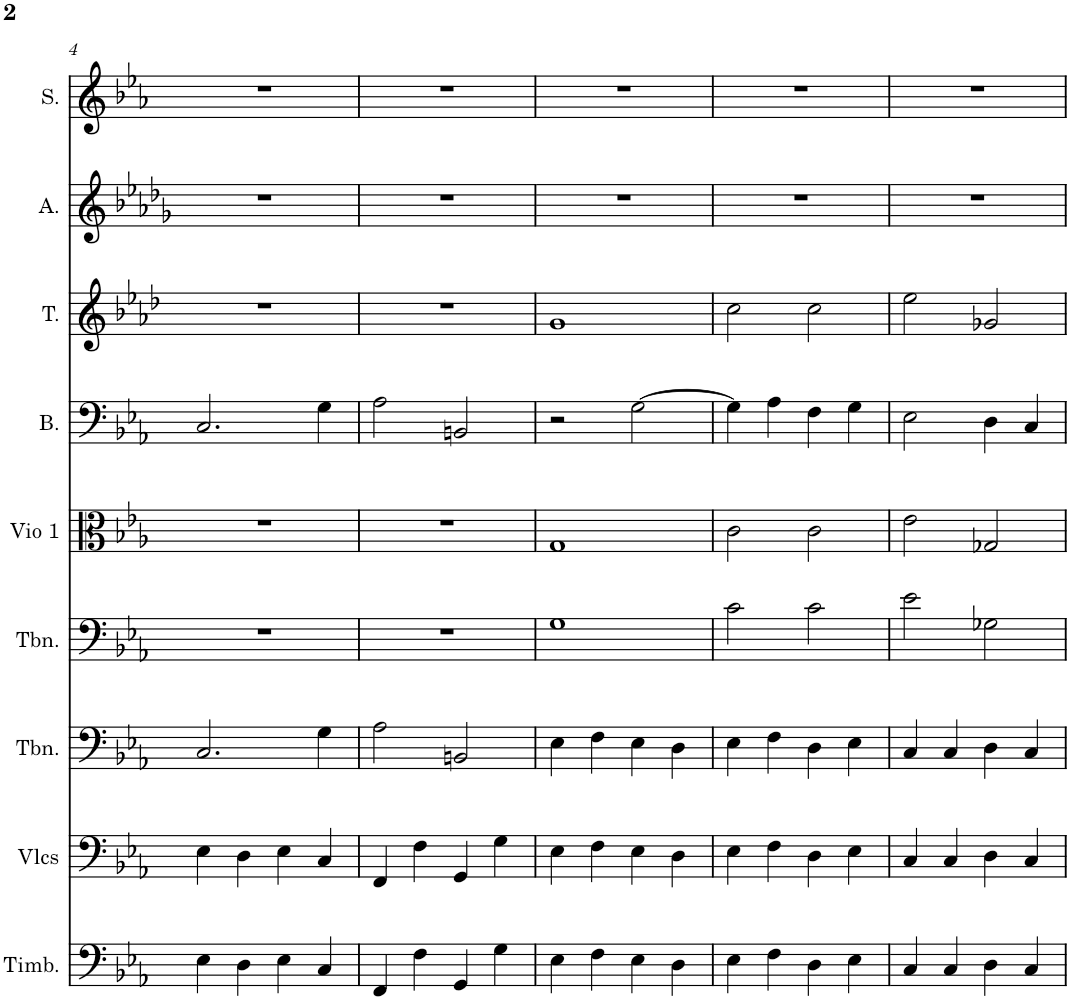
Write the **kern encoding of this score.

**kern	**kern	**kern	**kern	**kern	**kern	**kern	**kern	**kern
*part9	*part8	*part7	*part6	*part5	*part4	*part3	*part2	*part1
*staff9	*staff8	*staff7	*staff6	*staff5	*staff4	*staff3	*staff2	*staff1
*I"Timbales, Staff-1	*I"Violoncelles, D'Bass/Strings, etc	*I"Trombone, Synth strings, etc	*I"Trombone, Synth strings 2	*I"1st violins	*I"Basse	*I"Tenor	*I"Alto	*I"Soprano
*I'Timb.	*I'Vlcs	*I'Tbn.	*I'Tbn.	*I'Vio 1	*I'B.	*I'T.	*I'A.	*I'S.
!!LO:PB:g=z
*clefF4	*clefF4	*clefF4	*clefF4	*clefC3	*clefF4	*clefG2	*clefG2	*clefG2
*k[b-e-a-]	*k[b-e-a-]	*k[b-e-a-]	*k[b-e-a-]	*k[b-e-a-]	*k[b-e-a-]	*k[b-e-a-d-]	*k[b-e-a-d-g-]	*k[b-e-a-]
*M4/4	*M4/4	*M4/4	*M4/4	*M4/4	*M4/4	*M4/4	*M4/4	*M4/4
=4	=4	=4	=4	=4	=4	=4	=4	=4
4E-\	4E-\	2.C/	1r	1r	2.C/	1r	1r	1r
4D\	4D\	.	.	.	.	.	.	.
4E-\	4E-\	.	.	.	.	.	.	.
4C/	4C/	4G\	.	.	4G\	.	.	.
=5	=5	=5	=5	=5	=5	=5	=5	=5
4FF/	4FF/	2A-\	1r	1r	2A-\	1r	1r	1r
4F\	4F\	.	.	.	.	.	.	.
4GG/	4GG/	2BBn/	.	.	2BBn/	.	.	.
4G\	4G\	.	.	.	.	.	.	.
=6	=6	=6	=6	=6	=6	=6	=6	=6
4E-\	4E-\	4E-\	1G	1G	2r	1g	1r	1r
4F\	4F\	4F\	.	.	.	.	.	.
4E-\	4E-\	4E-\	.	.	[2G\	.	.	.
4D\	4D\	4D\	.	.	.	.	.	.
=7	=7	=7	=7	=7	=7	=7	=7	=7
4E-\	4E-\	4E-\	2c\	2c\	4G\]	2cc\	1r	1r
4F\	4F\	4F\	.	.	4A-\	.	.	.
4D\	4D\	4D\	2c\	2c\	4F\	2cc\	.	.
4E-\	4E-\	4E-\	.	.	4G\	.	.	.
=8	=8	=8	=8	=8	=8	=8	=8	=8
4C/	4C/	4C/	2e-\	2e-\	2E-\	2ee-\	1r	1r
4C/	4C/	4C/	.	.	.	.	.	.
4D\	4D\	4D\	2G-X\	2G-X/	4D\	2g-X/	.	.
4C/	4C/	4C/	.	.	4C/	.	.	.
=	=	=	=	=	=	=	=	=
*-	*-	*-	*-	*-	*-	*-	*-	*-
